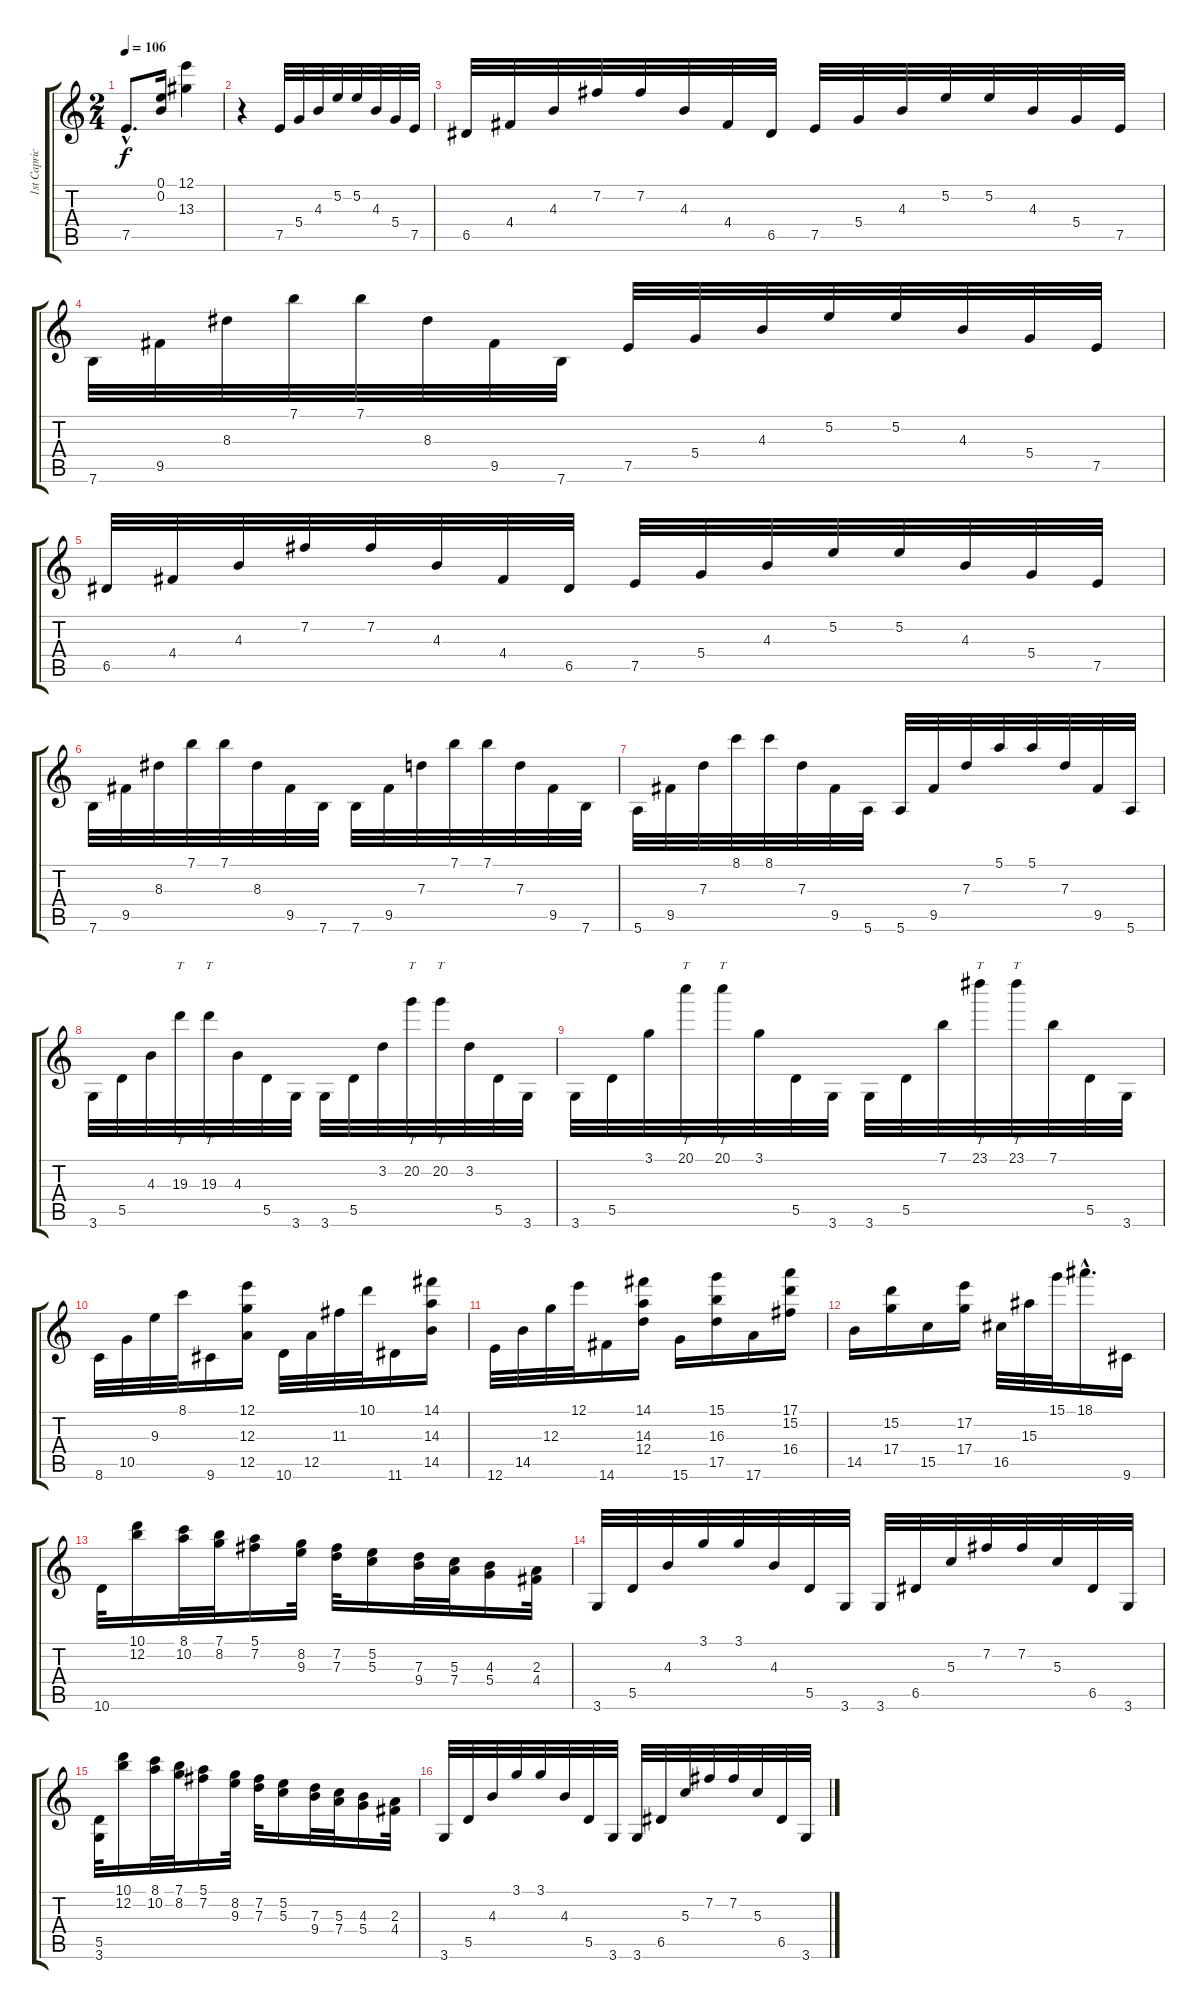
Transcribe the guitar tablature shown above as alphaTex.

\track ("1st Caprice" "1st Capric") {instrument overdrivenguitar}
\staff {score tabs}
\tuning (E4 B3 G3 D3 A2 E2) {hide}
\ts (2 4)
\tempo 106
\clef g2
\ks c
7.5{hac}.8{d dy f} (0.1 0.2).16 (12.1 13.3).4 |
r.4 7.5.32 5.4.32 4.3.32 5.2.32 5.2.32 4.3.32 5.4.32 7.5.32 |
6.5.32 4.4.32 4.3.32 7.2.32 7.2.32 4.3.32 4.4.32 6.5.32 7.5.32 5.4.32 4.3.32 5.2.32 5.2.32 4.3.32 5.4.32 7.5.32 |
7.6.32 9.5.32 8.3.32 7.1.32 7.1.32 8.3.32 9.5.32 7.6.32 7.5.32 5.4.32 4.3.32 5.2.32 5.2.32 4.3.32 5.4.32 7.5.32 |
6.5.32 4.4.32 4.3.32 7.2.32 7.2.32 4.3.32 4.4.32 6.5.32 7.5.32 5.4.32 4.3.32 5.2.32 5.2.32 4.3.32 5.4.32 7.5.32 |
7.6.32 9.5.32 8.3.32 7.1.32 7.1.32 8.3.32 9.5.32 7.6.32 7.6.32 9.5.32 7.3.32 7.1.32 7.1.32 7.3.32 9.5.32 7.6.32 |
5.6.32 9.5.32 7.3.32 8.1.32 8.1.32 7.3.32 9.5.32 5.6.32 5.6.32 9.5.32 7.3.32 5.1.32 5.1.32 7.3.32 9.5.32 5.6.32 |
3.6.32 5.5.32 4.3.32 19.3.32{tt} 19.3.32{tt} 4.3.32 5.5.32 3.6.32 3.6.32 5.5.32 3.2.32 20.2.32{tt} 20.2.32{tt} 3.2.32 5.5.32 3.6.32 |
3.6.32 5.5.32 3.1.32 20.1.32{tt} 20.1.32{tt} 3.1.32 5.5.32 3.6.32 3.6.32 5.5.32 7.1.32 23.1.32{tt} 23.1.32{tt} 7.1.32 5.5.32 3.6.32 |
8.6.32 10.5.32 9.3.32 8.1.32 9.6.16 (12.1 12.3 12.5).16 10.6.32 12.5.32 11.3.32 10.1.32 11.6.16 (14.1 14.3 14.5).16 |
12.6.32 14.5.32 12.3.32 12.1.32 14.6.16 (14.1 14.3 12.4).16 15.6.16 (15.1 16.3 17.5).16 17.6.16 (17.1 15.2 16.4).16 |
14.5.16 (15.2 17.4).16 15.5.16 (17.2 17.4).16 16.5.32 15.3.32 15.1.32 18.1{hac}.16{d} 9.6.16 |
10.6.32 (10.1 12.2).16 (8.1 10.2).32 (7.1 8.2).32 (5.1 7.2).16 (8.2 9.3).32 (7.2 7.3).32 (5.2 5.3).16 (7.3 9.4).32 (5.3 7.4).32 (4.3 5.4).16 (2.3 4.4).32 |
3.6.32 5.5.32 4.3.32 3.1.32 3.1.32 4.3.32 5.5.32 3.6.32 3.6.32 6.5.32 5.3.32 7.2.32 7.2.32 5.3.32 6.5.32 3.6.32 |
(5.5 3.6).32 (10.1 12.2).16 (8.1 10.2).32 (7.1 8.2).32 (5.1 7.2).16 (8.2 9.3).32 (7.2 7.3).32 (5.2 5.3).16 (7.3 9.4).32 (5.3 7.4).32 (4.3 5.4).16 (2.3 4.4).32 |
3.6.32 5.5.32 4.3.32 3.1.32 3.1.32 4.3.32 5.5.32 3.6.32 3.6.32 6.5.32 5.3.32 7.2.32 7.2.32 5.3.32 6.5.32 3.6.32
